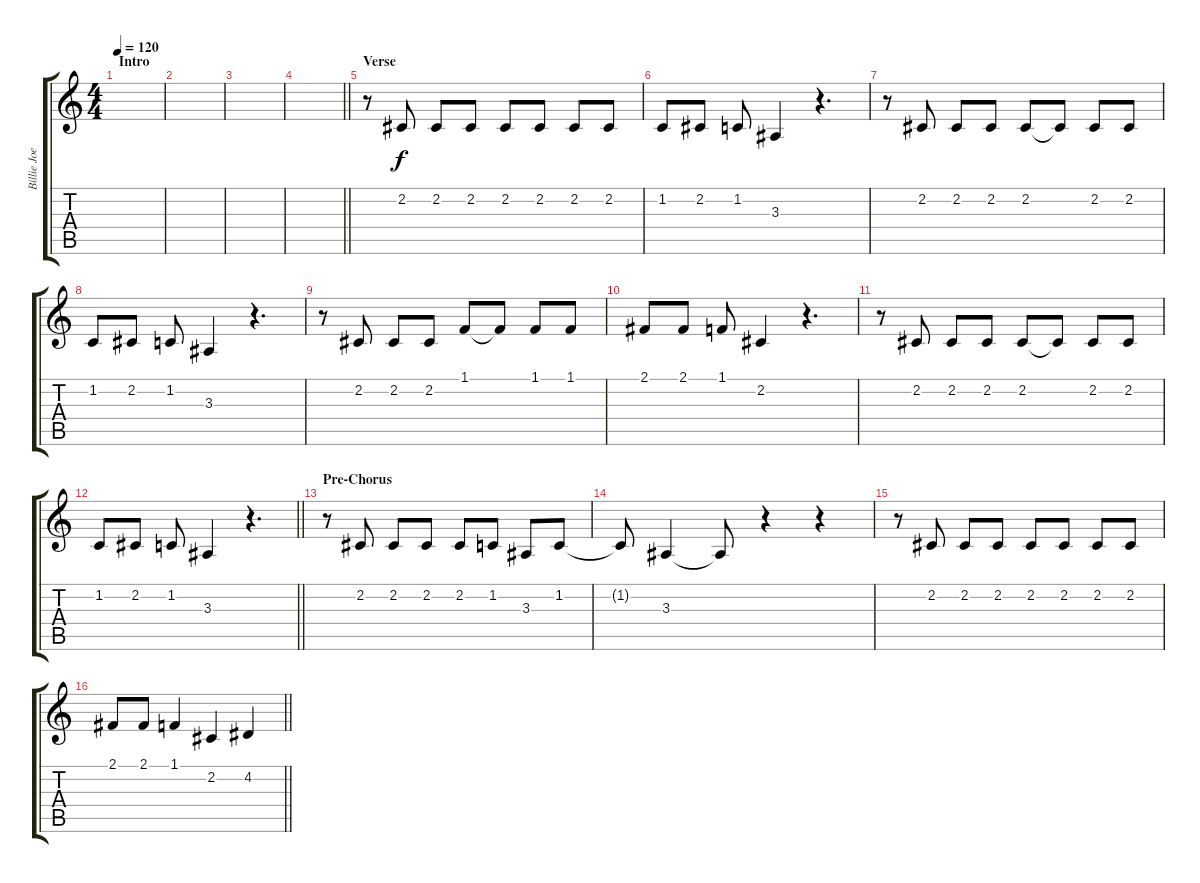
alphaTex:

\track ("Billie Joe Armstrong - Vocals" "Billie Joe") {instrument altosax}
\staff {score tabs}
\tuning (E4 B3 G3 D3 A2 E2) {hide}
\ts (4 4)
\section ("" "Intro")
\tempo 120
\clef g2
\ks c
|
|
|
\barLineRight lightlight
|
\section ("" "Verse")
r.8 2.2.8 2.2.8 2.2.8 2.2.8 2.2.8 2.2.8 2.2.8 |
1.2.8 2.2.8 1.2.8 3.3.4 r.4{d} |
r.8 2.2.8 2.2.8 2.2.8 2.2.8 2.2{t}.8 2.2.8 2.2.8 |
1.2.8 2.2.8 1.2.8 3.3.4 r.4{d} |
r.8 2.2.8 2.2.8 2.2.8 1.1.8 1.1{t}.8 1.1.8 1.1.8 |
2.1.8 2.1.8 1.1.8 2.2.4 r.4{d} |
r.8 2.2.8 2.2.8 2.2.8 2.2.8 2.2{t}.8 2.2.8 2.2.8 |
\barLineRight lightlight
1.2.8 2.2.8 1.2.8 3.3.4 r.4{d} |
\section ("" "Pre-Chorus")
r.8 2.2.8 2.2.8 2.2.8 2.2.8 1.2.8 3.3.8 1.2.8 |
1.2{t}.8 3.3.4 3.3{t}.8 r.4 r.4 |
r.8 2.2.8 2.2.8 2.2.8 2.2.8 2.2.8 2.2.8 2.2.8 |
\barLineRight lightlight
2.1.8 2.1.8 1.1.4 2.2.4 4.2.4
